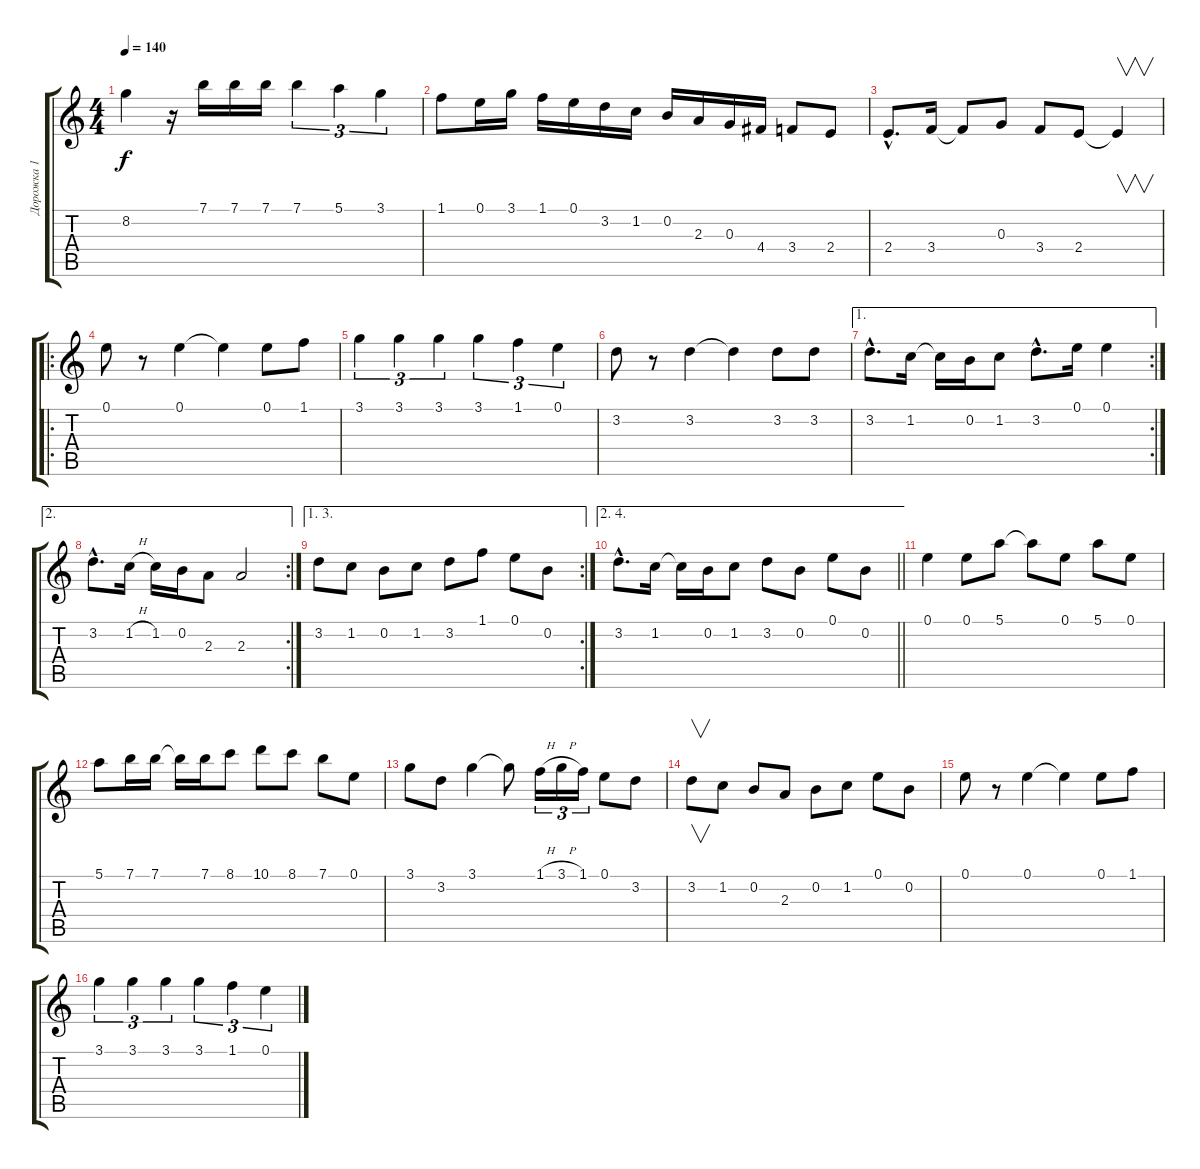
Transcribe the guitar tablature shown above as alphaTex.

\track ("Дорожка 1" "Дорожка 1") {instrument acousticguitarsteel}
\staff {score tabs}
\tuning (E4 B3 G3 D3 A2 E2) {hide}
\ts (4 4)
\tempo 140
\clef g2
\ks c
8.2.4{dy f} r.16 7.1.16 7.1.16 7.1.16 7.1.4{tu (3 2)} 5.1.4{tu (3 2)} 3.1.4{tu (3 2)} |
1.1.8 0.1.16 3.1.16 1.1.16 0.1.16 3.2.16 1.2.16 0.2.16 2.3.16 0.3.16 4.4.16 3.4.8 2.4.8 |
2.4{hac}.8{d} 3.4.16 3.4{t}.8 0.3.8 3.4.8 2.4.8 2.4{t}.4{v} |
\ro
0.1.8 r.8 0.1.4 0.1{t}.4 0.1.8 1.1.8 |
3.1.4{tu (3 2)} 3.1.4{tu (3 2)} 3.1.4{tu (3 2)} 3.1.4{tu (3 2)} 1.1.4{tu (3 2)} 0.1.4{tu (3 2)} |
3.2.8 r.8 3.2.4 3.2{t}.4 3.2.8 3.2.8 |
\ae 1
\rc 2
3.2{hac}.8{d} 1.2.16 1.2{t}.16 0.2.16 1.2.8 3.2{hac}.8{d} 0.1.16 0.1.4 |
\ae 2
\rc 2
3.2{hac}.8{d} 1.2{h}.16 1.2.16 0.2.16 2.3.8 2.3.2 |
\ae (1 3)
\rc 2
3.2.8 1.2.8 0.2.8 1.2.8 3.2.8 1.1.8 0.1.8 0.2.8 |
\ae (2 4)
\barLineRight lightlight
3.2{hac}.8{d} 1.2.16 1.2{t}.16 0.2.16 1.2.8 3.2.8 0.2.8 0.1.8 0.2.8 |
0.1.4 0.1.8 5.1.8 5.1{t}.8 0.1.8 5.1.8 0.1.8 |
5.1.8 7.1.16 7.1.16 7.1{t}.16 7.1.16 8.1.8 10.1.8 8.1.8 7.1.8 0.1.8 |
3.1.8 3.2.8 3.1.4 3.1{t}.8 1.1{h}.16{tu (3 2)} 3.1{h}.16{tu (3 2)} 1.1.16{tu (3 2)} 0.1.8 3.2.8 |
3.2.8{v} 1.2.8 0.2.8 2.3.8 0.2.8 1.2.8 0.1.8 0.2.8 |
0.1.8 r.8 0.1.4 0.1{t}.4 0.1.8 1.1.8 |
3.1.4{tu (3 2)} 3.1.4{tu (3 2)} 3.1.4{tu (3 2)} 3.1.4{tu (3 2)} 1.1.4{tu (3 2)} 0.1.4{tu (3 2)}
